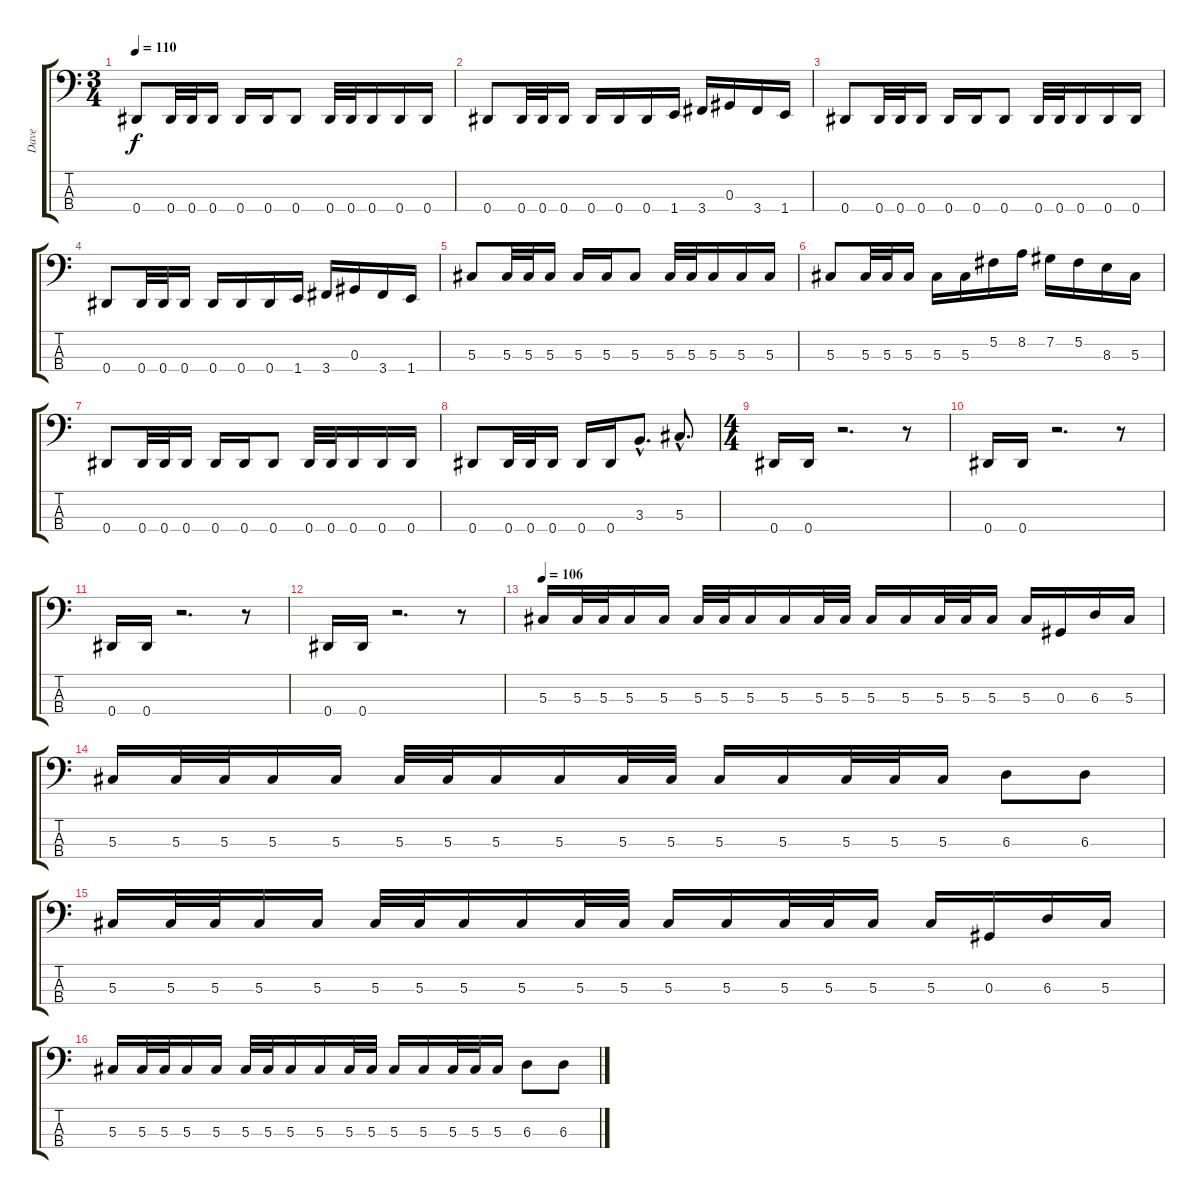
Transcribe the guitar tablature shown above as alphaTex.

\track ("Dave" "Dave") {instrument electricbasspick}
\staff {score tabs}
\tuning (Gb2 Db2 Ab1 Eb1) {hide}
\ts (3 4)
\tempo 110
\clef f4
\ks c
0.4.8{dy f} 0.4.32 0.4.32 0.4.16 0.4.16 0.4.16 0.4.8 0.4.32 0.4.32 0.4.16 0.4.16 0.4.16 |
0.4.8 0.4.32 0.4.32 0.4.16 0.4.16 0.4.16 0.4.16 1.4.16 3.4.16 0.3.16 3.4.16 1.4.16 |
0.4.8 0.4.32 0.4.32 0.4.16 0.4.16 0.4.16 0.4.8 0.4.32 0.4.32 0.4.16 0.4.16 0.4.16 |
0.4.8 0.4.32 0.4.32 0.4.16 0.4.16 0.4.16 0.4.16 1.4.16 3.4.16 0.3.16 3.4.16 1.4.16 |
5.3.8 5.3.32 5.3.32 5.3.16 5.3.16 5.3.16 5.3.8 5.3.32 5.3.32 5.3.16 5.3.16 5.3.16 |
5.3.8 5.3.32 5.3.32 5.3.16 5.3.16 5.3.16 5.2.16 8.2.16 7.2.16 5.2.16 8.3.16 5.3.16 |
0.4.8 0.4.32 0.4.32 0.4.16 0.4.16 0.4.16 0.4.8 0.4.32 0.4.32 0.4.16 0.4.16 0.4.16 |
0.4.8 0.4.32 0.4.32 0.4.16 0.4.16 0.4.16 3.3{hac}.8{d} 5.3{hac}.8{d} |
\ts (4 4)
0.4.16 0.4.16 r.2{d} r.8 |
0.4.16 0.4.16 r.2{d} r.8 |
0.4.16 0.4.16 r.2{d} r.8 |
0.4.16 0.4.16 r.2{d} r.8 |
\tempo 106
5.3.16 5.3.32 5.3.32 5.3.16 5.3.16 5.3.32 5.3.32 5.3.16 5.3.16 5.3.32 5.3.32 5.3.16 5.3.16 5.3.32 5.3.32 5.3.16 5.3.16 0.3.16 6.3.16 5.3.16 |
5.3.16 5.3.32 5.3.32 5.3.16 5.3.16 5.3.32 5.3.32 5.3.16 5.3.16 5.3.32 5.3.32 5.3.16 5.3.16 5.3.32 5.3.32 5.3.16 6.3.8 6.3.8 |
5.3.16 5.3.32 5.3.32 5.3.16 5.3.16 5.3.32 5.3.32 5.3.16 5.3.16 5.3.32 5.3.32 5.3.16 5.3.16 5.3.32 5.3.32 5.3.16 5.3.16 0.3.16 6.3.16 5.3.16 |
5.3.16 5.3.32 5.3.32 5.3.16 5.3.16 5.3.32 5.3.32 5.3.16 5.3.16 5.3.32 5.3.32 5.3.16 5.3.16 5.3.32 5.3.32 5.3.16 6.3.8 6.3.8
